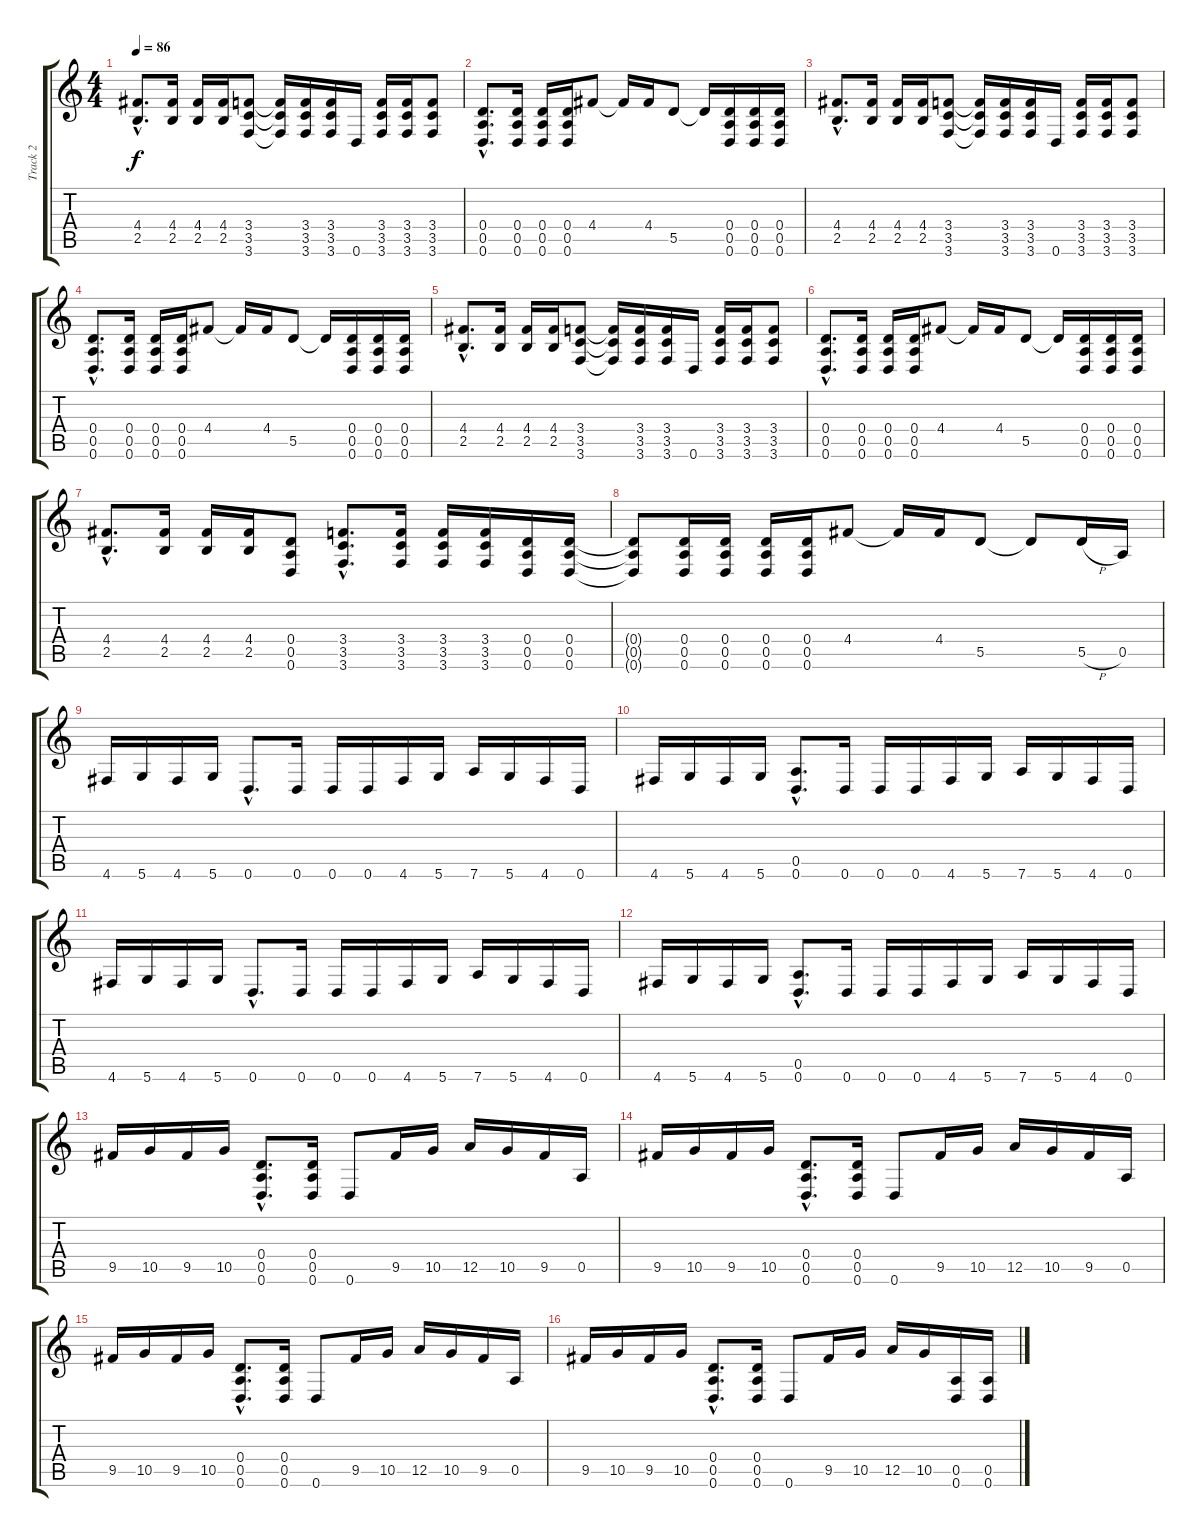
\track ("Track 2" "Track 2") {instrument distortionguitar}
\staff {score tabs}
\tuning (E4 B3 G3 D3 A2 D2) {hide}
\ts (4 4)
\tempo 86
\clef g2
\ks c
(4.4{hac} 2.5{hac}).8{d dy f} (4.4 2.5).16 (4.4 2.5).16 (4.4 2.5).16 (3.4 3.5 3.6).8 (3.4{t} 3.5{t} 3.6{t}).16 (3.4 3.5 3.6).16 (3.4 3.5 3.6).16 0.6.16 (3.4 3.5 3.6).16 (3.4 3.5 3.6).16 (3.4 3.5 3.6).8 |
(0.4{hac} 0.5{hac} 0.6{hac}).8{d} (0.4 0.5 0.6).16 (0.4 0.5 0.6).16 (0.4 0.5 0.6).16 4.4.8 4.4{t}.16 4.4.16 5.5.8 5.5{t}.16 (0.4 0.5 0.6).16 (0.4 0.5 0.6).16 (0.4 0.5 0.6).16 |
(4.4{hac} 2.5{hac}).8{d} (4.4 2.5).16 (4.4 2.5).16 (4.4 2.5).16 (3.4 3.5 3.6).8 (3.4{t} 3.5{t} 3.6{t}).16 (3.4 3.5 3.6).16 (3.4 3.5 3.6).16 0.6.16 (3.4 3.5 3.6).16 (3.4 3.5 3.6).16 (3.4 3.5 3.6).8 |
(0.4{hac} 0.5{hac} 0.6{hac}).8{d} (0.4 0.5 0.6).16 (0.4 0.5 0.6).16 (0.4 0.5 0.6).16 4.4.8 4.4{t}.16 4.4.16 5.5.8 5.5{t}.16 (0.4 0.5 0.6).16 (0.4 0.5 0.6).16 (0.4 0.5 0.6).16 |
(4.4{hac} 2.5{hac}).8{d} (4.4 2.5).16 (4.4 2.5).16 (4.4 2.5).16 (3.4 3.5 3.6).8 (3.4{t} 3.5{t} 3.6{t}).16 (3.4 3.5 3.6).16 (3.4 3.5 3.6).16 0.6.16 (3.4 3.5 3.6).16 (3.4 3.5 3.6).16 (3.4 3.5 3.6).8 |
(0.4{hac} 0.5{hac} 0.6{hac}).8{d} (0.4 0.5 0.6).16 (0.4 0.5 0.6).16 (0.4 0.5 0.6).16 4.4.8 4.4{t}.16 4.4.16 5.5.8 5.5{t}.16 (0.4 0.5 0.6).16 (0.4 0.5 0.6).16 (0.4 0.5 0.6).16 |
(4.4{hac} 2.5{hac}).8{d} (4.4 2.5).16 (4.4 2.5).16 (4.4 2.5).16 (0.4 0.5 0.6).8 (3.4{hac} 3.5{hac} 3.6{hac}).8{d} (3.4 3.5 3.6).16 (3.4 3.5 3.6).16 (3.4 3.5 3.6).16 (0.4 0.5 0.6).16 (0.4 0.5 0.6).16 |
(0.4{t} 0.5{t} 0.6{t}).8 (0.4 0.5 0.6).16 (0.4 0.5 0.6).16 (0.4 0.5 0.6).16 (0.4 0.5 0.6).16 4.4.8 4.4{t}.16 4.4.16 5.5.8 5.5{t}.8 5.5{h}.16 0.5.16 |
4.6.16 5.6.16 4.6.16 5.6.16 0.6{hac}.8{d} 0.6.16 0.6.16 0.6.16 4.6.16 5.6.16 7.6.16 5.6.16 4.6.16 0.6.16 |
4.6.16 5.6.16 4.6.16 5.6.16 (0.5{hac} 0.6{hac}).8{d} 0.6.16 0.6.16 0.6.16 4.6.16 5.6.16 7.6.16 5.6.16 4.6.16 0.6.16 |
4.6.16 5.6.16 4.6.16 5.6.16 0.6{hac}.8{d} 0.6.16 0.6.16 0.6.16 4.6.16 5.6.16 7.6.16 5.6.16 4.6.16 0.6.16 |
4.6.16 5.6.16 4.6.16 5.6.16 (0.5{hac} 0.6{hac}).8{d} 0.6.16 0.6.16 0.6.16 4.6.16 5.6.16 7.6.16 5.6.16 4.6.16 0.6.16 |
9.5.16 10.5.16 9.5.16 10.5.16 (0.4{hac} 0.5{hac} 0.6{hac}).8{d} (0.4 0.5 0.6).16 0.6.8 9.5.16 10.5.16 12.5.16 10.5.16 9.5.16 0.5.16 |
9.5.16 10.5.16 9.5.16 10.5.16 (0.4{hac} 0.5{hac} 0.6{hac}).8{d} (0.4 0.5 0.6).16 0.6.8 9.5.16 10.5.16 12.5.16 10.5.16 9.5.16 0.5.16 |
9.5.16 10.5.16 9.5.16 10.5.16 (0.4{hac} 0.5{hac} 0.6{hac}).8{d} (0.4 0.5 0.6).16 0.6.8 9.5.16 10.5.16 12.5.16 10.5.16 9.5.16 0.5.16 |
9.5.16 10.5.16 9.5.16 10.5.16 (0.4{hac} 0.5{hac} 0.6{hac}).8{d} (0.4 0.5 0.6).16 0.6.8 9.5.16 10.5.16 12.5.16 10.5.16 (0.5 0.6).16 (0.5 0.6).16
